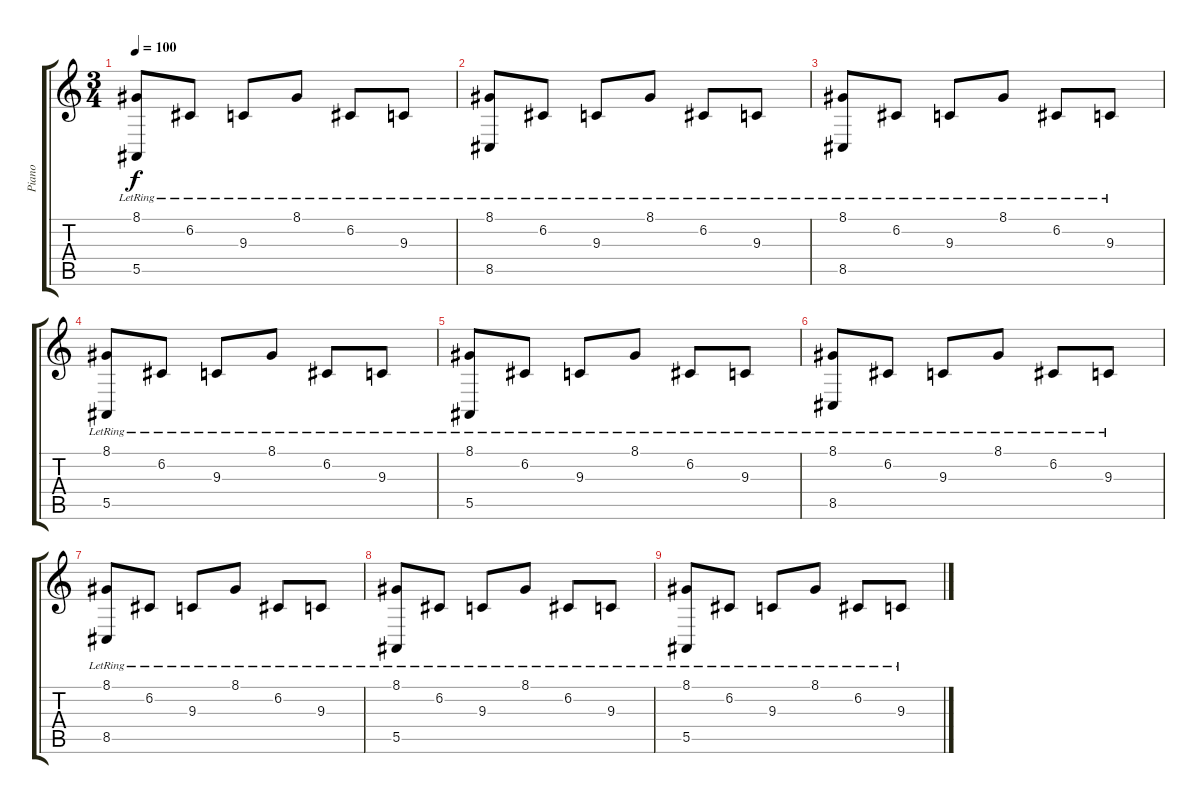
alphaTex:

\track ("Piano" "Piano") {instrument acousticgrandpiano}
\staff {score tabs}
\tuning (C4 G3 Eb3 Bb2 F2 C2) {hide}
\ts (3 4)
\tempo 100
\clef g2
\ks c
(8.1{lr} 5.5{lr}).8{dy f} 6.2{lr}.8 9.3{lr}.8 8.1{lr}.8 6.2{lr}.8 9.3{lr}.8 |
(8.1{lr} 8.5{lr}).8 6.2{lr}.8 9.3{lr}.8 8.1{lr}.8 6.2{lr}.8 9.3{lr}.8 |
(8.1{lr} 8.5{lr}).8 6.2{lr}.8 9.3{lr}.8 8.1{lr}.8 6.2{lr}.8 9.3{lr}.8 |
(8.1{lr} 5.5{lr}).8 6.2{lr}.8 9.3{lr}.8 8.1{lr}.8 6.2{lr}.8 9.3{lr}.8 |
(8.1{lr} 5.5{lr}).8 6.2{lr}.8 9.3{lr}.8 8.1{lr}.8 6.2{lr}.8 9.3{lr}.8 |
(8.1{lr} 8.5{lr}).8 6.2{lr}.8 9.3{lr}.8 8.1{lr}.8 6.2{lr}.8 9.3{lr}.8 |
(8.1{lr} 8.5{lr}).8 6.2{lr}.8 9.3{lr}.8 8.1{lr}.8 6.2{lr}.8 9.3{lr}.8 |
(8.1{lr} 5.5{lr}).8 6.2{lr}.8 9.3{lr}.8 8.1{lr}.8 6.2{lr}.8 9.3{lr}.8 |
(8.1{lr} 5.5{lr}).8 6.2{lr}.8 9.3{lr}.8 8.1{lr}.8 6.2{lr}.8 9.3{lr}.8
